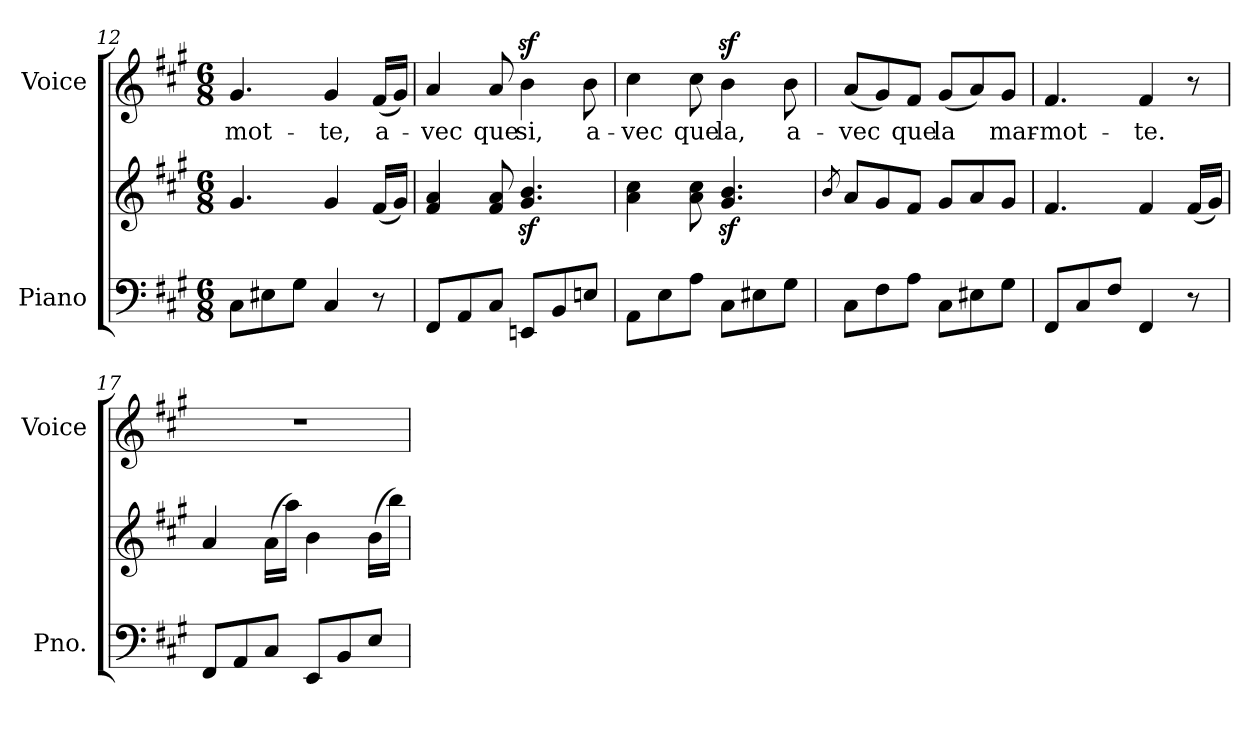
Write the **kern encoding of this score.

**kern	**kern	**kern	**text
*part2	*part2	*part1	*part1
*staff3	*staff2	*staff1	*staff1
*I"Piano	*	*I"Voice	*
*I'Pno.	*	*I'Voice	*
*clefF4	*clefG2	*clefG2	*
*k[f#c#g#]	*k[f#c#g#]	*k[f#c#g#]	*
*A:	*A:	*A:	*
*M6/8	*M6/8	*M6/8	*
=12	=12	=12	=12
!	!	!	!LO:LY:b:color=#000000
8C#i\L	4.g#i/	4.g#i/	-mot-
8E#Xi\	.	.	.
8G#i\J	.	.	.
!	!	!	!LO:LY:b:color=#000000
4C#i/	4g#i/	4g#i/	-te,
!	!	!	!LO:LY:b:color=#000000
8r	(16f#i/LL	(16f#i/LL	a-
.	16g#i/JJ)	16g#i/JJ)	.
=13	=13	=13	=13
!	!	!	!LO:LY:b:color=#000000
8FF#i/L	4f#i/ 4ai	4ai/	-vec
8AAi/	.	.	.
!	!	!	!LO:LY:b:color=#000000
8C#i/J	8f#i/ 8ai	8ai/	que
!	!	!	!LO:LY:b:color=#000000
8EEni/L	4.g#i/z 4.biz	4bzi\	si,
8BBi/	.	.	.
!	!	!	!LO:LY:b:color=#000000
8Eni/J	.	8bi\	a-
!!LO:LB:g=z
=14	=14	=14	=14
!	!	!	!LO:LY:b:color=#000000
8AAi\L	4ai\ 4cc#i	4cc#i\	-vec
8Ei\	.	.	.
!	!	!	!LO:LY:b:color=#000000
8Ai\J	8ai\ 8cc#i	8cc#i\	que
!	!	!	!LO:LY:b:color=#000000
8C#i\L	4.g#i/z 4.biz	4bzi\	la,
8E#Xi\	.	.	.
!	!	!	!LO:LY:b:color=#000000
8G#i\J	.	8bi\	a-
=15	=15	=15	=15
.	8qbi/	.	.
!	!	!	!LO:LY:b:color=#000000
8C#i\L	8ai/L	(8ai/L	-vec
8F#i\	8g#i/	8g#i/)	.
!	!	!	!LO:LY:b:color=#000000
8Ai\J	8f#i/J	8f#i/J	que
!	!	!	!LO:LY:b:color=#000000
8C#i\L	8g#i/L	(8g#i/L	la
8E#Xi\	8ai/	8ai/)	.
!	!	!	!LO:LY:b:color=#000000
8G#i\J	8g#i/J	8g#i/J	mar-
=16	=16	=16	=16
!	!	!	!LO:LY:b:color=#000000
8FF#i/L	4.f#i/	4.f#i/	-mot-
8C#i/	.	.	.
8F#i/J	.	.	.
!	!	!	!LO:LY:b:color=#000000
4FF#i/	4f#i/	4f#i/	-te.
8r	(16f#i/LL	8r	.
.	16g#i/JJ)	.	.
=17	=17	=17	=17
!	!	!LO:N:vis=1	!
8FF#i/L	4ai/	2.r	.
8AAi/	.	.	.
8C#i/J	(16ai\LL	.	.
.	16aai\JJ)	.	.
8EEi/L	4bi\	.	.
8BBi/	.	.	.
8Ei/J	(16bi\LL	.	.
.	16bbi\JJ)	.	.
=	=	=	=
*-	*-	*-	*-
